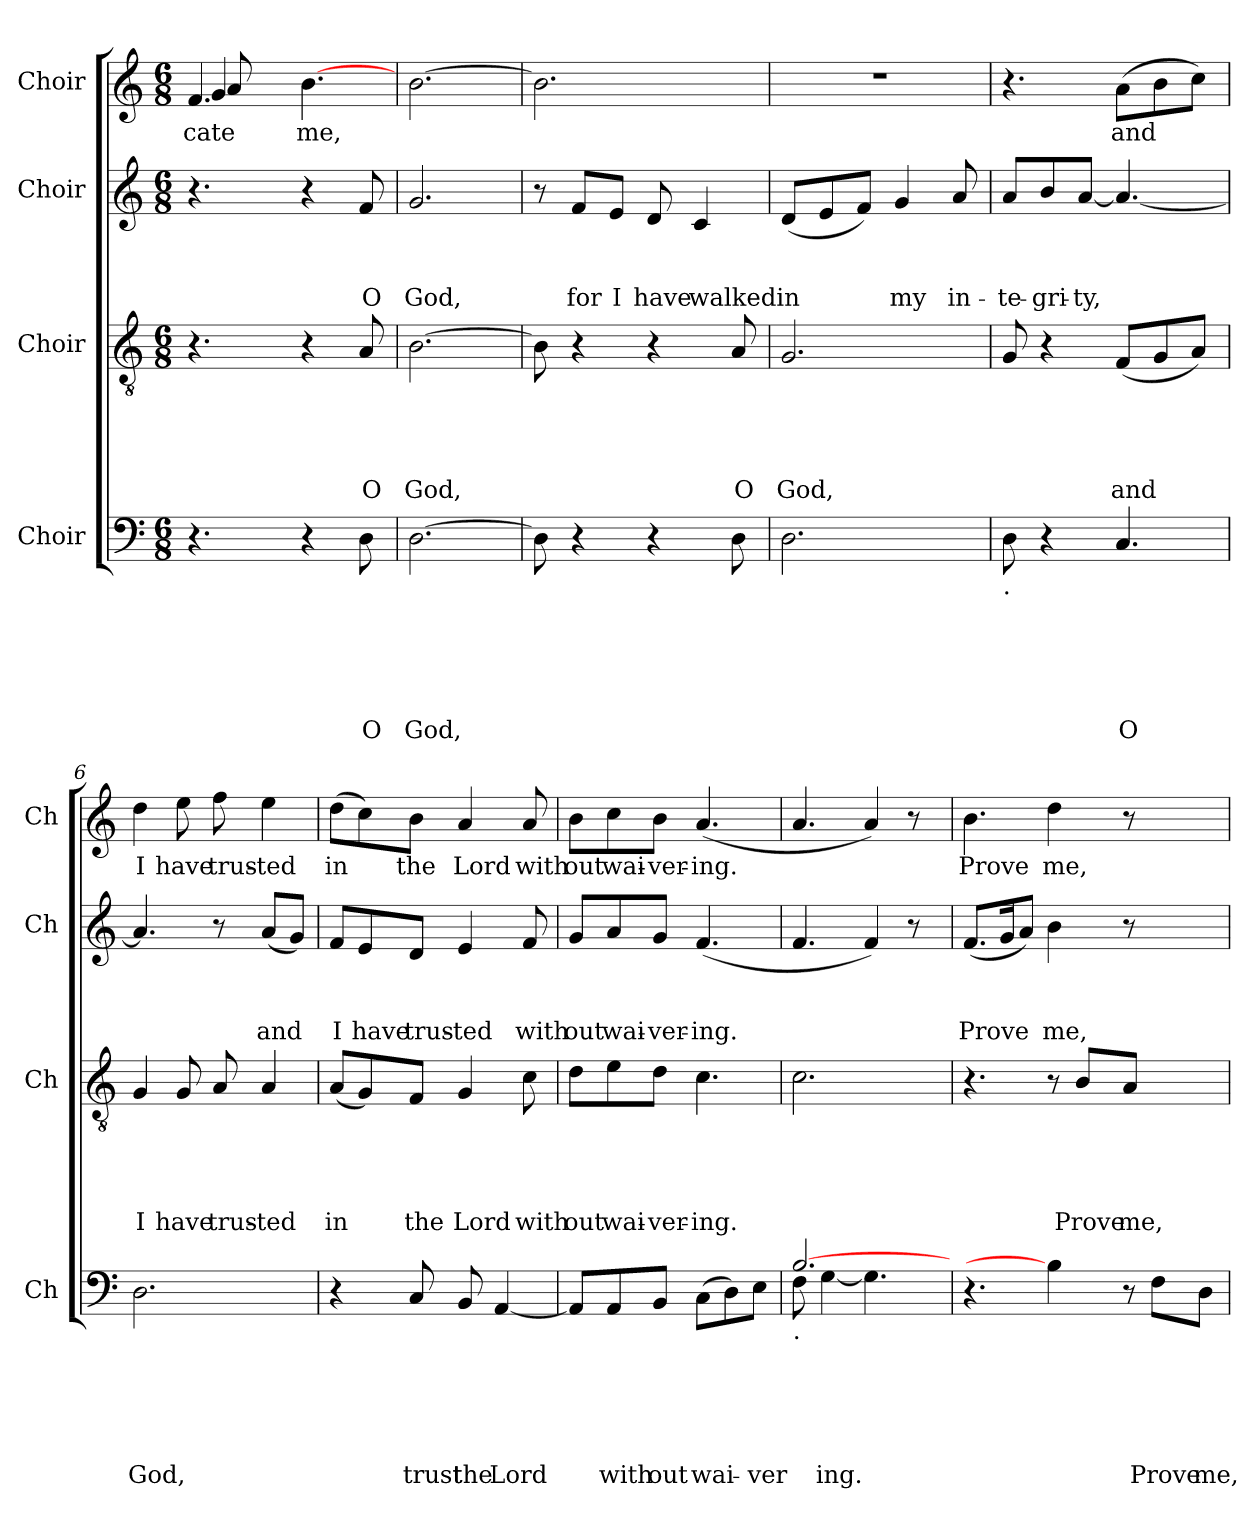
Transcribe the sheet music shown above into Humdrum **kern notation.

**kern	**text	**text	**text	**text	**text	**text	**kern	**text	**text	**text	**text	**text	**kern	**text	**text	**text	**kern	**text
*part4	*part4	*part4	*part4	*part4	*part4	*part4	*part3	*part3	*part3	*part3	*part3	*part3	*part2	*part2	*part2	*part2	*part1	*part1
*staff4	*staff4	*staff4	*staff4	*staff4	*staff4	*staff4	*staff3	*staff3	*staff3	*staff3	*staff3	*staff3	*staff2	*staff2	*staff2	*staff2	*staff1	*staff1
*I"Choir	*	*	*	*	*	*	*I"Choir	*	*	*	*	*	*I"Choir	*	*	*	*I"Choir	*
*I'Ch	*	*	*	*	*	*	*I'Ch	*	*	*	*	*	*I'Ch	*	*	*	*I'Ch	*
*clefF4	*	*	*	*	*	*	*clefGv2	*	*	*	*	*	*clefG2	*	*	*	*clefG2	*
*k[]	*	*	*	*	*	*	*k[]	*	*	*	*	*	*k[]	*	*	*	*k[]	*
*C:	*	*	*	*	*	*	*C:	*	*	*	*	*	*C:	*	*	*	*C:	*
*M6/8	*	*	*	*	*	*	*M6/8	*	*	*	*	*	*M6/8	*	*	*	*M6/8	*
=1	=1	=1	=1	=1	=1	=1	=1	=1	=1	=1	=1	=1	=1	=1	=1	=1	=1	=1
!	!	!	!	!	!	!	!	!	!	!	!	!	!	!	!	!	!LO:TX:a:t=Andante moderato	!
!	!	!	!	!	!	!	!	!	!	!	!	!	!	!	!	!	!	!LO:LY:b
*	*	*	*	*	*	*	*	*	*	*	*	*	*	*	*	*	*^	*
!	!	!	!	!	!	!	!	!	!	!	!	!	!	!	!	!	!	!	!LO:LY:b
*	*	*	*	*	*	*	*	*	*	*	*	*	*	*	*	*	*	*^	*
!	!	!	!	!	!	!	!	!	!	!	!	!	!	!	!	!	!	!	!	!LO:LY:b
4.r	.	.	.	.	.	.	4.r	.	.	.	.	.	4.r	.	.	.	4.f/	4g/	8a/	-cate
.	.	.	.	.	.	.	.	.	.	.	.	.	.	.	.	.	.	.	4ryy	.
.	.	.	.	.	.	.	.	.	.	.	.	.	.	.	.	.	.	2ryy	.	.
!	!	!	!	!	!	!	!	!	!	!	!	!	!	!	!	!	!	!	!	!LO:LY:b
4r	.	.	.	.	.	.	4r	.	.	.	.	.	4r	.	.	.	4.ryy	.	[>4.b\	me,
!	!	!	!	!	!	!LO:LY:b	!	!	!	!	!	!LO:LY:b	!	!	!	!LO:LY:b	!	!	!	!
8D\	.	.	.	.	.	O	8A/	.	.	.	.	O	8f/	.	.	O	.	.	.	.
*	*	*	*	*	*	*	*	*	*	*	*	*	*	*	*	*	*v	*v	*v	*
=2	=2	=2	=2	=2	=2	=2	=2	=2	=2	=2	=2	=2	=2	=2	=2	=2	=2	=2
!	!	!	!	!	!	!LO:LY:b	!	!	!	!	!	!LO:LY:b	!	!	!	!LO:LY:b	!	!
[>2.D\	.	.	.	.	.	God,	[>2.B\	.	.	.	.	God,	2.g/	.	.	God,	[>2.b>\	.
=3	=3	=3	=3	=3	=3	=3	=3	=3	=3	=3	=3	=3	=3	=3	=3	=3	=3	=3
8D\]	.	.	.	.	.	.	8B\]	.	.	.	.	.	8r	.	.	.	2.b>\]	.
!	!	!	!	!	!	!	!	!	!	!	!	!	!	!	!	!LO:LY:b	!	!
4r	.	.	.	.	.	.	4r	.	.	.	.	.	8f/L	.	.	for	.	.
!	!	!	!	!	!	!	!	!	!	!	!	!	!	!	!	!LO:LY:b	!	!
.	.	.	.	.	.	.	.	.	.	.	.	.	8e/J	.	.	I	.	.
!	!	!	!	!	!	!	!	!	!	!	!	!	!	!	!	!LO:LY:b	!	!
4r	.	.	.	.	.	.	4r	.	.	.	.	.	8d/	.	.	have	.	.
!	!	!	!	!	!	!	!	!	!	!	!	!	!	!	!	!LO:LY:b	!	!
.	.	.	.	.	.	.	.	.	.	.	.	.	4c/	.	.	walked	.	.
!	!	!	!	!	!	!	!	!	!	!	!	!LO:LY:b	!	!	!	!	!	!
8D\	.	.	.	.	.	.	8A/	.	.	.	.	O	.	.	.	.	.	.
=4	=4	=4	=4	=4	=4	=4	=4	=4	=4	=4	=4	=4	=4	=4	=4	=4	=4	=4
!	!	!	!	!	!	!	!	!	!	!	!	!LO:LY:b	!	!	!	!LO:LY:b	!	!
2.D\	.	.	.	.	.	.	2.G/	.	.	.	.	God,	(<8d/L	.	.	in	2.r	.
.	.	.	.	.	.	.	.	.	.	.	.	.	8e/	.	.	.	.	.
.	.	.	.	.	.	.	.	.	.	.	.	.	8f/J)	.	.	.	.	.
!	!	!	!	!	!	!	!	!	!	!	!	!	!	!	!	!LO:LY:b	!	!
.	.	.	.	.	.	.	.	.	.	.	.	.	4g/	.	.	my	.	.
!	!	!	!	!	!	!	!	!	!	!	!	!	!	!	!	!LO:LY:b	!	!
.	.	.	.	.	.	.	.	.	.	.	.	.	8a/	.	.	in-	.	.
!!LO:LB:g=z
=5	=5	=5	=5	=5	=5	=5	=5	=5	=5	=5	=5	=5	=5	=5	=5	=5	=5	=5
!LO:TX:b:t=.	!	!	!	!	!	!	!	!	!	!	!	!	!	!	!	!	!	!
!	!	!	!	!	!	!	!	!	!	!	!	!	!	!	!	!LO:LY:b	!	!
8D\	.	.	.	.	.	.	8G/	.	.	.	.	.	8a/L	.	.	-te-	4.r	.
!	!	!	!	!	!	!	!	!	!	!	!	!	!	!	!	!LO:LY:b	!	!
4r	.	.	.	.	.	.	4r	.	.	.	.	.	8b/	.	.	-gri-	.	.
!	!	!	!	!	!	!	!	!	!	!	!	!	!	!	!	!LO:LY:b	!	!
.	.	.	.	.	.	.	.	.	.	.	.	.	[<8a/J	.	.	-ty,	.	.
!	!	!	!	!	!	!LO:LY:b	!	!	!	!	!	!LO:LY:b	!	!	!	!	!	!LO:LY:b
4.C/	.	.	.	.	.	O	(<8F/L	.	.	.	.	and	4.a/_	.	.	.	(>8a\L	and
.	.	.	.	.	.	.	8G/	.	.	.	.	.	.	.	.	.	8b\	.
.	.	.	.	.	.	.	8A/J)	.	.	.	.	.	.	.	.	.	8cc\J)	.
=6	=6	=6	=6	=6	=6	=6	=6	=6	=6	=6	=6	=6	=6	=6	=6	=6	=6	=6
!	!	!	!	!	!	!LO:LY:b	!	!	!	!	!	!LO:LY:b	!	!	!	!	!	!LO:LY:b:rj
2.D\	.	.	.	.	.	God,	4G/	.	.	.	.	I	4.a/]	.	.	.	4dd>\	I
!	!	!	!	!	!	!	!	!	!	!	!	!LO:LY:b	!	!	!	!	!	!LO:LY:b
.	.	.	.	.	.	.	8G/	.	.	.	.	have	.	.	.	.	8ee\	have
!	!	!	!	!	!	!	!	!	!	!	!	!LO:LY:b	!	!	!	!	!	!LO:LY:b
.	.	.	.	.	.	.	8A/	.	.	.	.	trus-	8r	.	.	.	8ff\	trus-
!	!	!	!	!	!	!	!	!	!	!	!	!LO:LY:b	!	!	!	!LO:LY:b	!	!LO:LY:b
.	.	.	.	.	.	.	4A/	.	.	.	.	-ted	(<8a/L	.	.	and	4ee\	-ted
.	.	.	.	.	.	.	.	.	.	.	.	.	8g/J)	.	.	.	.	.
=7	=7	=7	=7	=7	=7	=7	=7	=7	=7	=7	=7	=7	=7	=7	=7	=7	=7	=7
!	!	!	!	!	!	!	!	!	!	!	!	!LO:LY:b	!	!	!	!LO:LY:b	!	!LO:LY:b
4r	.	.	.	.	.	.	(<8A/L	.	.	.	.	in	8f/L	.	.	I	(>8dd\L	in
!	!	!	!	!	!	!	!	!	!	!	!	!	!	!	!	!LO:LY:b	!	!
.	.	.	.	.	.	.	8G/)	.	.	.	.	.	8e/	.	.	have	8cc\)	.
!	!	!	!	!	!	!LO:LY:b	!	!	!	!	!	!LO:LY:b	!	!	!	!LO:LY:b	!	!LO:LY:b
8C/	.	.	.	.	.	trust	8F/J	.	.	.	.	the	8d/J	.	.	trus-	8b\J	the
!	!	!	!	!	!	!LO:LY:b	!	!	!	!	!	!LO:LY:b	!	!	!	!LO:LY:b	!	!LO:LY:b
8BB/	.	.	.	.	.	the	4G/	.	.	.	.	Lord	4e/	.	.	-ted	4a/	Lord
!	!	!	!	!	!	!LO:LY:b	!	!	!	!	!	!	!	!	!	!	!	!
[<4AA/	.	.	.	.	.	Lord	.	.	.	.	.	.	.	.	.	.	.	.
!	!	!	!	!	!	!	!	!	!	!	!	!LO:LY:b	!	!	!	!LO:LY:b	!	!LO:LY:b
.	.	.	.	.	.	.	8c\	.	.	.	.	with	8f/	.	.	with	8a/	with
=8	=8	=8	=8	=8	=8	=8	=8	=8	=8	=8	=8	=8	=8	=8	=8	=8	=8	=8
!	!	!	!	!	!	!	!	!	!	!	!	!LO:LY:b	!	!	!	!LO:LY:b	!	!LO:LY:b
8AA/L]	.	.	.	.	.	.	8d\L	.	.	.	.	out	8g/L	.	.	out	8b\L	out
!	!	!	!	!	!	!LO:LY:b	!	!	!	!	!	!LO:LY:b	!	!	!	!LO:LY:b	!	!LO:LY:b
8AA/	.	.	.	.	.	with	8e\	.	.	.	.	wai-	8a/	.	.	wai-	8cc\	wai-
!	!	!	!	!	!	!LO:LY:b	!	!	!	!	!	!LO:LY:b	!	!	!	!LO:LY:b	!	!LO:LY:b
8BB/J	.	.	.	.	.	out	8d\J	.	.	.	.	-ver-	8g/J	.	.	-ver-	8b\J	-ver-
!	!	!	!	!	!	!LO:LY:b	!	!	!	!	!	!LO:LY:b	!	!	!	!LO:LY:b	!	!LO:LY:b
(>8C\L	.	.	.	.	.	wai-	4.c\	.	.	.	.	-ing.	(<4.f/	.	.	-ing.	(<4.a/	-ing.
8D\)	.	.	.	.	.	.	.	.	.	.	.	.	.	.	.	.	.	.
!	!	!	!	!	!	!LO:LY:b	!	!	!	!	!	!	!	!	!	!	!	!
8E\J	.	.	.	.	.	-ver	.	.	.	.	.	.	.	.	.	.	.	.
!!LO:LB:g=z
=9	=9	=9	=9	=9	=9	=9	=9	=9	=9	=9	=9	=9	=9	=9	=9	=9	=9	=9
*^	*	*	*	*	*	*	*	*	*	*	*	*	*	*	*	*	*	*
!LO:TX:b:t=.	!	!	!	!	!	!	!	!	!	!	!	!	!	!	!	!	!	!	!
[2.B	8F\	.	.	.	.	.	.	2.c\	.	.	.	.	.	4.f/	.	.	.	4.a/	.
!	!	!	!	!	!	!	!LO:LY:b	!	!	!	!	!	!	!	!	!	!	!	!
.	[>4G\	.	.	.	.	.	ing.	.	.	.	.	.	.	.	.	.	.	.	.
.	4.G\]	.	.	.	.	.	.	.	.	.	.	.	.	4f/)	.	.	.	4a/)	.
.	.	.	.	.	.	.	.	.	.	.	.	.	.	8r	.	.	.	8r	.
*v	*v	*	*	*	*	*	*	*	*	*	*	*	*	*	*	*	*	*	*
=10	=10	=10	=10	=10	=10	=10	=10	=10	=10	=10	=10	=10	=10	=10	=10	=10	=10	=10
!	!	!	!	!	!	!	!	!	!	!	!	!	!	!	!	!LO:LY:b	!	!LO:LY:b
4.r	.	.	.	.	.	.	4.r	.	.	.	.	.	(<8.f/L	.	.	Prove	4.b>\	Prove
.	.	.	.	.	.	.	.	.	.	.	.	.	16g/k	.	.	.	.	.
.	.	.	.	.	.	.	.	.	.	.	.	.	8a/J)	.	.	.	.	.
!	!	!	!	!	!	!	!	!	!	!	!	!	!	!	!	!LO:LY:b	!	!LO:LY:b
4B]	.	.	.	.	.	.	8r	.	.	.	.	.	4b\	.	.	me,	4dd\	me,
!	!	!	!	!	!	!	!	!	!	!	!	!LO:LY:b	!	!	!	!	!	!
.	.	.	.	.	.	.	8B/L	.	.	.	.	Prove	.	.	.	.	.	.
!	!	!	!	!	!	!	!	!	!	!	!	!LO:LY:b	!	!	!	!	!	!
8r	.	.	.	.	.	.	8A/J	.	.	.	.	me,	8r	.	.	.	8r	.
!	!	!	!	!	!	!LO:LY:b	!	!	!	!	!	!	!	!	!	!	!	!
8F\L	.	.	.	.	.	Prove	4ryy	.	.	.	.	.	4ryy	.	.	.	4ryy	.
!	!	!	!	!	!	!LO:LY:b	!	!	!	!	!	!	!	!	!	!	!	!
8D\J	.	.	.	.	.	me,	.	.	.	.	.	.	.	.	.	.	.	.
=	=	=	=	=	=	=	=	=	=	=	=	=	=	=	=	=	=	=
*-	*-	*-	*-	*-	*-	*-	*-	*-	*-	*-	*-	*-	*-	*-	*-	*-	*-	*-
